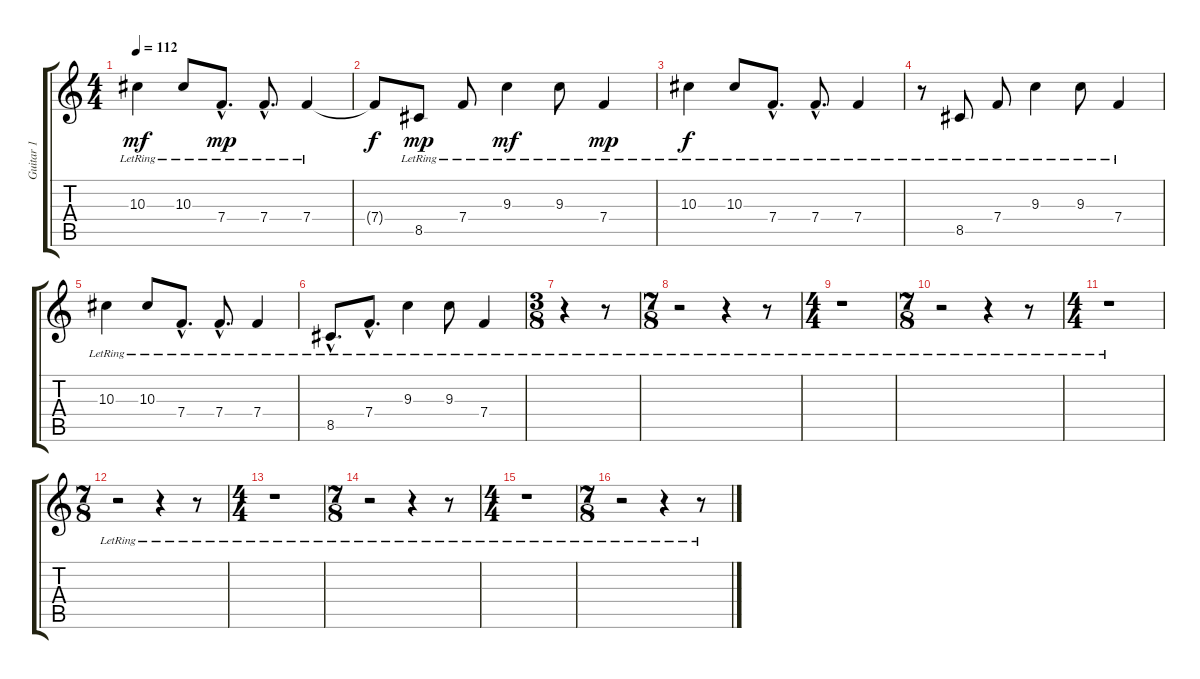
\track ("Guitar 1" "Guitar 1") {instrument electricguitarjazz}
\staff {score tabs}
\tuning (C4 G3 Eb3 Bb2 F2 C2) {hide}
\ts (4 4)
\tempo 112
\clef g2
\ks c
10.3{lr}.4{dy mf} 10.3{lr}.8 7.4{hac lr}.8{d dy mp} 7.4{hac lr}.8{d} 7.4{lr}.4 |
7.4{t}.8{dy f} 8.5{lr}.8{dy mp} 7.4{lr}.8 9.3{lr}.4{dy mf} 9.3{lr}.8 7.4{lr}.4{dy mp} |
10.3{lr}.4{dy f} 10.3{lr}.8 7.4{hac lr}.8{d} 7.4{hac lr}.8{d} 7.4{lr}.4 |
r.8 8.5{lr}.8 7.4{lr}.8 9.3{lr}.4 9.3{lr}.8 7.4{lr}.4 |
10.3{lr}.4 10.3{lr}.8 7.4{hac lr}.8{d} 7.4{hac lr}.8{d} 7.4{lr}.4 |
8.5{hac lr}.8{d} 7.4{hac lr}.8{d} 9.3{lr}.4 9.3{lr}.8 7.4{lr}.4 |
\ts (3 8)
r.4 r.8 |
\ts (7 8)
r.2 r.4 r.8 |
\ts (4 4)
r.1 |
\ts (7 8)
r.2 r.4 r.8 |
\ts (4 4)
r.1 |
\ts (7 8)
r.2 r.4 r.8 |
\ts (4 4)
r.1 |
\ts (7 8)
r.2 r.4 r.8 |
\ts (4 4)
r.1 |
\ts (7 8)
r.2 r.4 r.8
